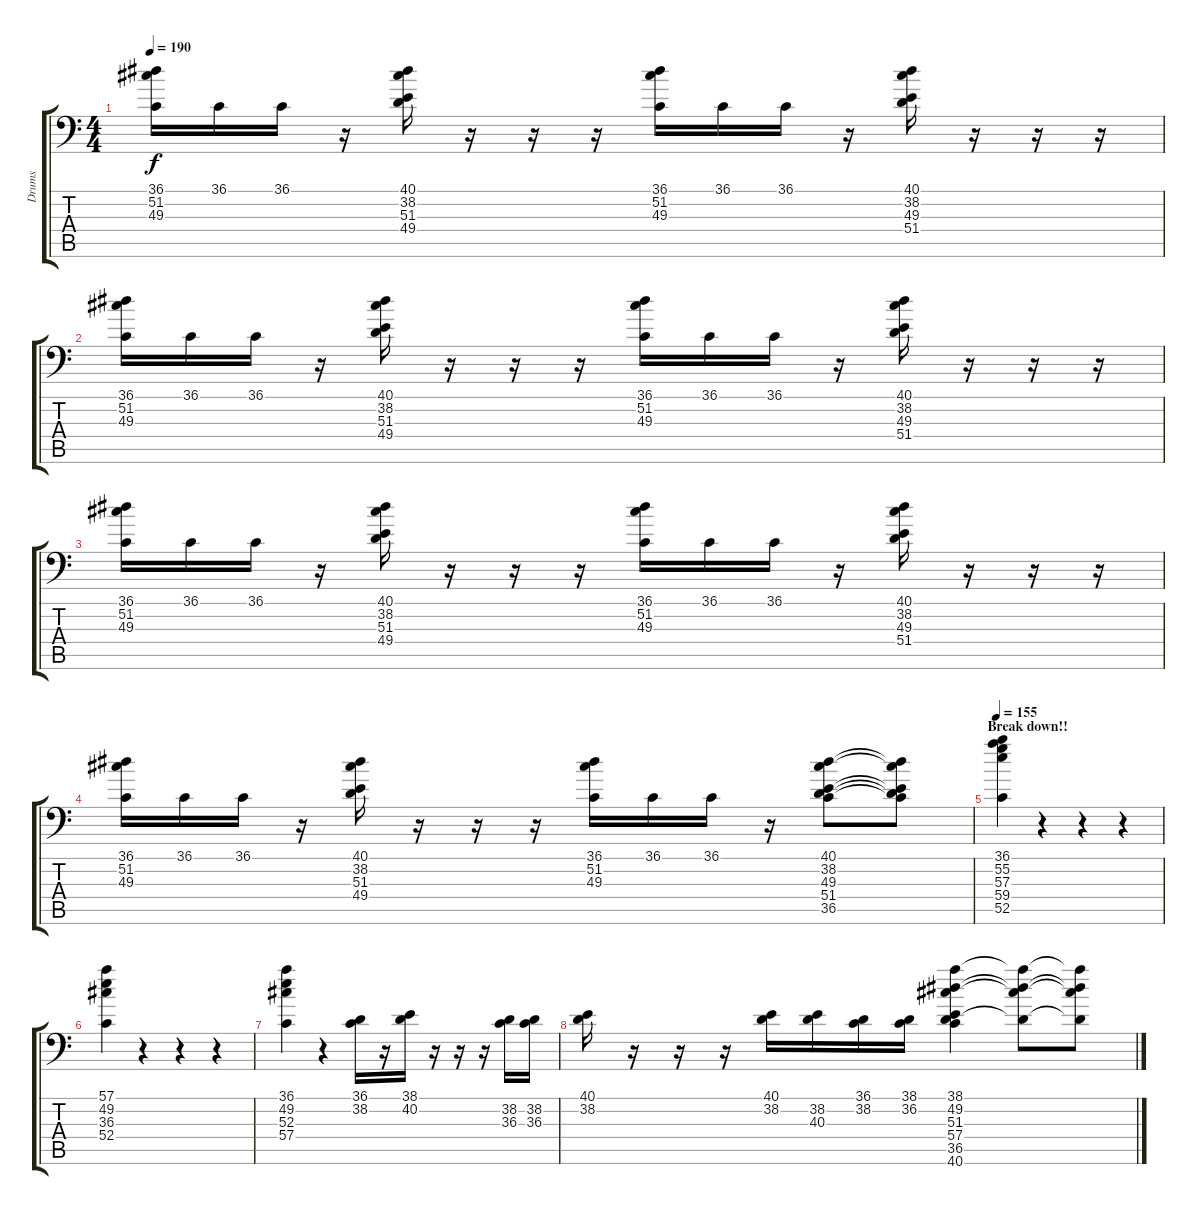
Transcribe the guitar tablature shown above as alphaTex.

\track ("Drums" "Drums") {instrument acousticgrandpiano}
\staff {score tabs}
\tuning (C-1 C-1 C-1 C-1 C-1 C-1) {hide}
\ts (4 4)
\tempo 190
\clef f4
\ks c
(36.1 51.2 49.3).16{dy f} 36.1.16 36.1.16 r.16 (40.1 38.2 51.3 49.4).16 r.16 r.16 r.16 (36.1 51.2 49.3).16 36.1.16 36.1.16 r.16 (40.1 38.2 49.3 51.4).16 r.16 r.16 r.16 |
(36.1 51.2 49.3).16 36.1.16 36.1.16 r.16 (40.1 38.2 51.3 49.4).16 r.16 r.16 r.16 (36.1 51.2 49.3).16 36.1.16 36.1.16 r.16 (40.1 38.2 49.3 51.4).16 r.16 r.16 r.16 |
(36.1 51.2 49.3).16 36.1.16 36.1.16 r.16 (40.1 38.2 51.3 49.4).16 r.16 r.16 r.16 (36.1 51.2 49.3).16 36.1.16 36.1.16 r.16 (40.1 38.2 49.3 51.4).16 r.16 r.16 r.16 |
(36.1 51.2 49.3).16 36.1.16 36.1.16 r.16 (40.1 38.2 51.3 49.4).16 r.16 r.16 r.16 (36.1 51.2 49.3).16 36.1.16 36.1.16 r.16 (40.1 38.2 49.3 51.4 36.5).8 (40.1{t} 38.2{t} 49.3{t} 51.4{t} 36.5{t}).8 |
\section ("" "Break down!!")
\tempo 155
(36.1 55.2 57.3 59.4 52.5).4 r.4 r.4 r.4 |
(57.1 49.2 36.3 52.4).4 r.4 r.4 r.4 |
(36.1 49.2 52.3 57.4).4 r.4 (36.1 38.2).16 r.16 (38.1 40.2).16 r.16 r.16 r.16 (38.2 36.3).16 (38.2 36.3).16 |
(40.1 38.2).16 r.16 r.16 r.16 (40.1 38.2).16 (38.2 40.3).16 (36.1 38.2).16 (38.1 36.2).16 (38.1 49.2 51.3 57.4 36.5 40.6).4 (38.1{t} 49.2{t} 51.3{t} 57.4{t}).8 (38.1{t} 49.2{t} 51.3{t} 57.4{t}).8
